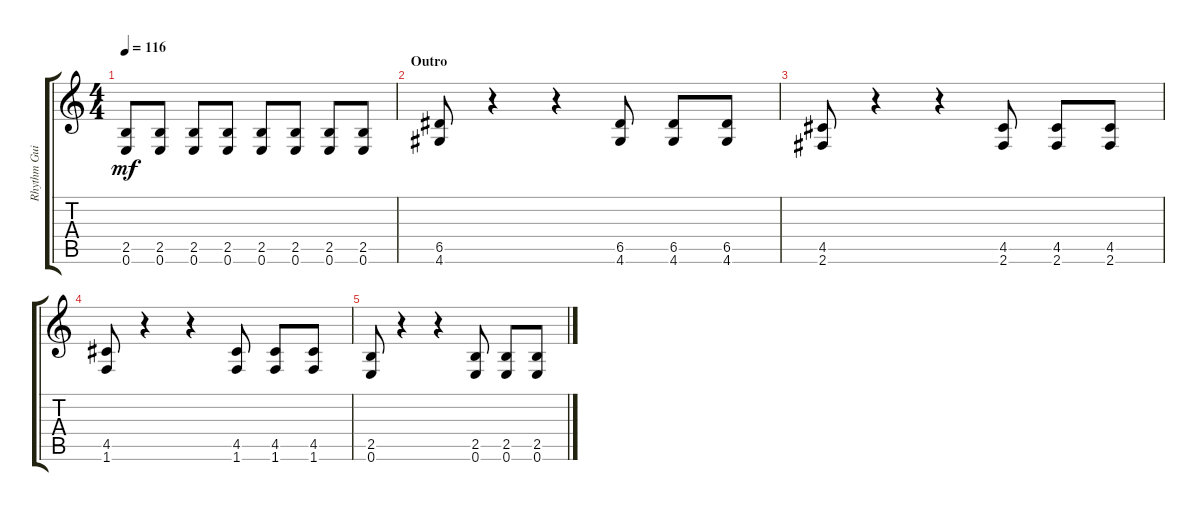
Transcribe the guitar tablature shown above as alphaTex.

\track ("Rhythm Guitar" "Rhythm Gui") {instrument overdrivenguitar}
\staff {score tabs}
\tuning (E4 B3 G3 D3 A2 E2) {hide}
\ts (4 4)
\tempo 116
\clef g2
\ks c
(2.5 0.6).8{dy mf} (2.5 0.6).8 (2.5 0.6).8 (2.5 0.6).8 (2.5 0.6).8 (2.5 0.6).8 (2.5 0.6).8 (2.5 0.6).8 |
\section ("" "Outro")
(6.5 4.6).8 r.4 r.4 (6.5 4.6).8 (6.5 4.6).8 (6.5 4.6).8 |
(4.5 2.6).8 r.4 r.4 (4.5 2.6).8 (4.5 2.6).8 (4.5 2.6).8 |
(4.5 1.6).8 r.4 r.4 (4.5 1.6).8 (4.5 1.6).8 (4.5 1.6).8 |
(2.5 0.6).8 r.4 r.4 (2.5 0.6).8 (2.5 0.6).8 (2.5 0.6).8
